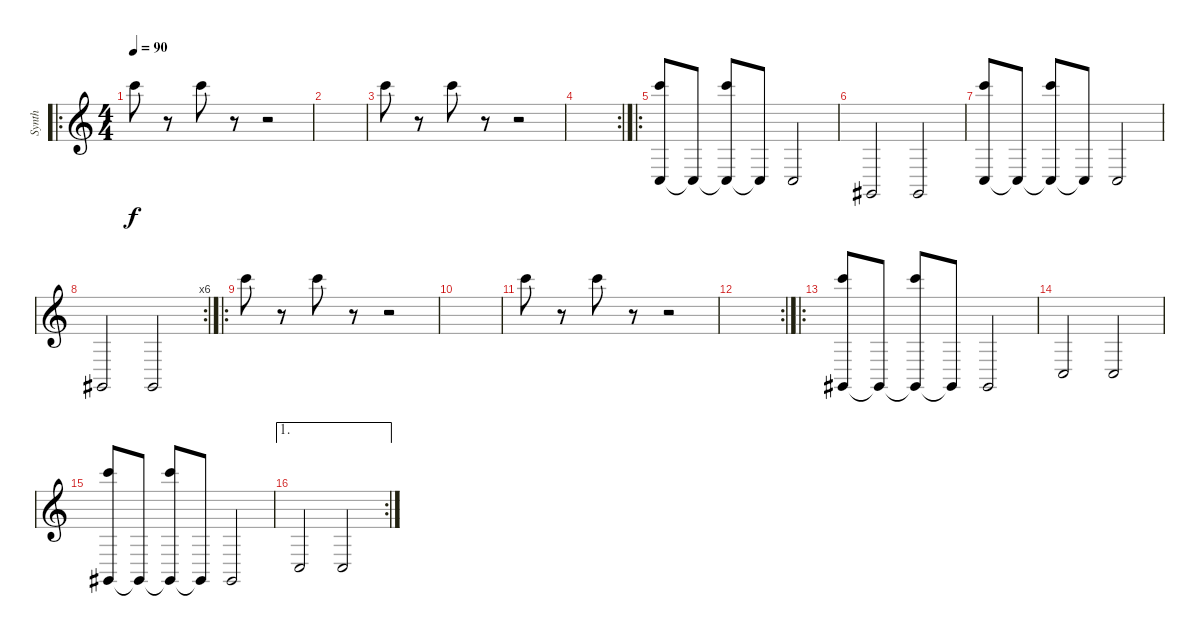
\track ("Synth" "Synth") {instrument stringensemble1}
\staff {score}
\tuning (E4 B3 G3 D3 A2 E2) {hide}
\ro
\ts (4 4)
\tempo 90
\clef g2
\ks c
20.1.8{dy f} r.8 20.1.8 r.8 r.2 |
|
20.1.8 r.8 20.1.8 r.8 r.2 |
\rc 2
|
\ro
(20.1 8.6).8 8.6{t}.8 (20.1 8.6{t}).8 8.6{t}.8 8.6.2 |
4.6.2 4.6.2 |
(20.1 8.6).8 8.6{t}.8 (20.1 8.6{t}).8 8.6{t}.8 8.6.2 |
\rc 6
4.6.2 4.6.2 |
\ro
20.1.8 r.8 20.1.8 r.8 r.2 |
|
20.1.8 r.8 20.1.8 r.8 r.2 |
\rc 2
|
\ro
(20.1 4.6).8 4.6{t}.8 (20.1 4.6{t}).8 4.6{t}.8 4.6.2 |
8.6.2 8.6.2 |
(20.1 4.6).8 4.6{t}.8 (20.1 4.6{t}).8 4.6{t}.8 4.6.2 |
\ae 1
\rc 2
8.6.2 8.6.2
